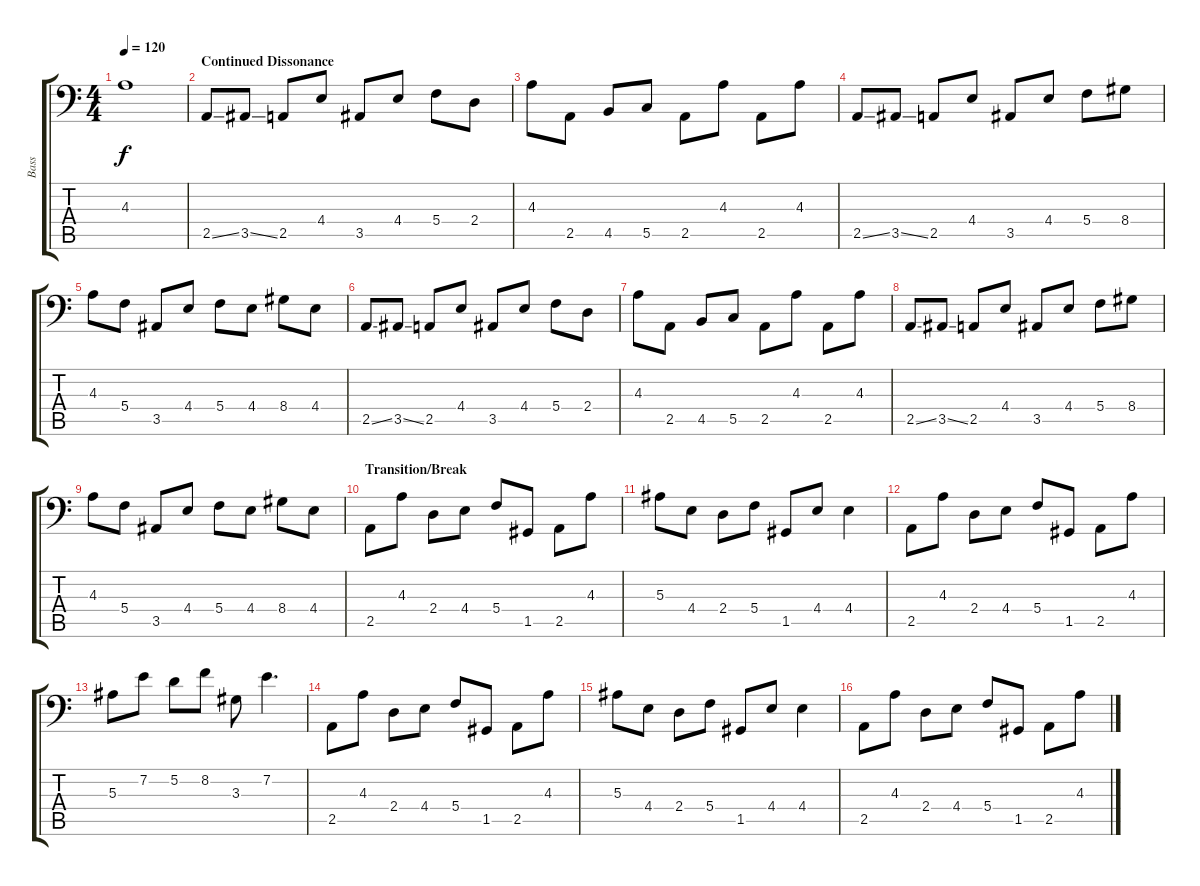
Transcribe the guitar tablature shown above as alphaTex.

\track ("Bass" "Bass") {instrument fretlessbass}
\staff {score tabs}
\tuning (D3 A2 F2 C2 G1 D1) {hide}
\ts (4 4)
\tempo 120
\clef f4
\ks c
4.3.1{dy f} |
\section ("" "Continued Dissonance")
2.5{ss}.8 3.5{ss}.8 2.5.8 4.4.8 3.5.8 4.4.8 5.4.8 2.4.8 |
4.3.8 2.5.8 4.5.8 5.5.8 2.5.8 4.3.8 2.5.8 4.3.8 |
2.5{ss}.8 3.5{ss}.8 2.5.8 4.4.8 3.5.8 4.4.8 5.4.8 8.4.8 |
4.3.8 5.4.8 3.5.8 4.4.8 5.4.8 4.4.8 8.4.8 4.4.8 |
2.5{ss}.8 3.5{ss}.8 2.5.8 4.4.8 3.5.8 4.4.8 5.4.8 2.4.8 |
4.3.8 2.5.8 4.5.8 5.5.8 2.5.8 4.3.8 2.5.8 4.3.8 |
2.5{ss}.8 3.5{ss}.8 2.5.8 4.4.8 3.5.8 4.4.8 5.4.8 8.4.8 |
4.3.8 5.4.8 3.5.8 4.4.8 5.4.8 4.4.8 8.4.8 4.4.8 |
\section ("" "Transition/Break")
2.5.8 4.3.8 2.4.8 4.4.8 5.4.8 1.5.8 2.5.8 4.3.8 |
5.3.8 4.4.8 2.4.8 5.4.8 1.5.8 4.4.8 4.4.4 |
2.5.8 4.3.8 2.4.8 4.4.8 5.4.8 1.5.8 2.5.8 4.3.8 |
5.3.8 7.2.8 5.2.8 8.2.8 3.3.8 7.2.4{d} |
2.5.8 4.3.8 2.4.8 4.4.8 5.4.8 1.5.8 2.5.8 4.3.8 |
5.3.8 4.4.8 2.4.8 5.4.8 1.5.8 4.4.8 4.4.4 |
2.5.8 4.3.8 2.4.8 4.4.8 5.4.8 1.5.8 2.5.8 4.3.8
